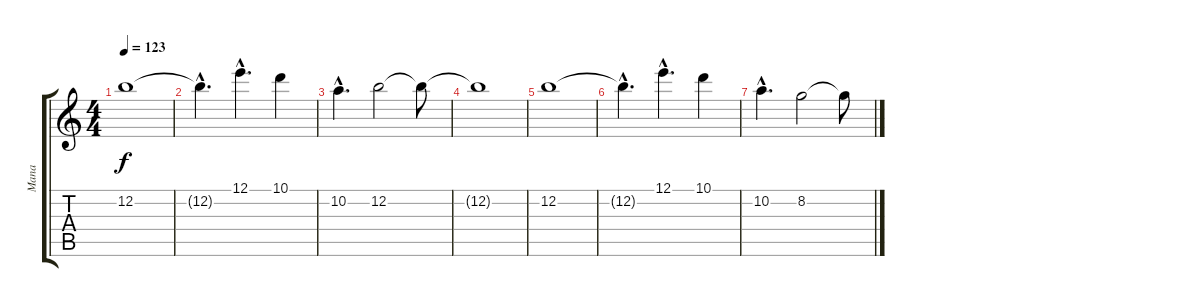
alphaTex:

\track ("Mana" "Mana") {instrument overdrivenguitar}
\staff {score tabs}
\tuning (E4 B3 G3 D3 A2 E2) {hide}
\ts (4 4)
\tempo 123
\clef g2
\ks c
12.2.1{dy f} |
12.2{hac t}.4{d} 12.1{hac}.4{d} 10.1.4 |
10.2{hac}.4{d} 12.2.2 12.2{t}.8 |
12.2{t}.1 |
12.2.1 |
12.2{hac t}.4{d} 12.1{hac}.4{d} 10.1.4 |
10.2{hac}.4{d} 8.2.2 8.2{t}.8
